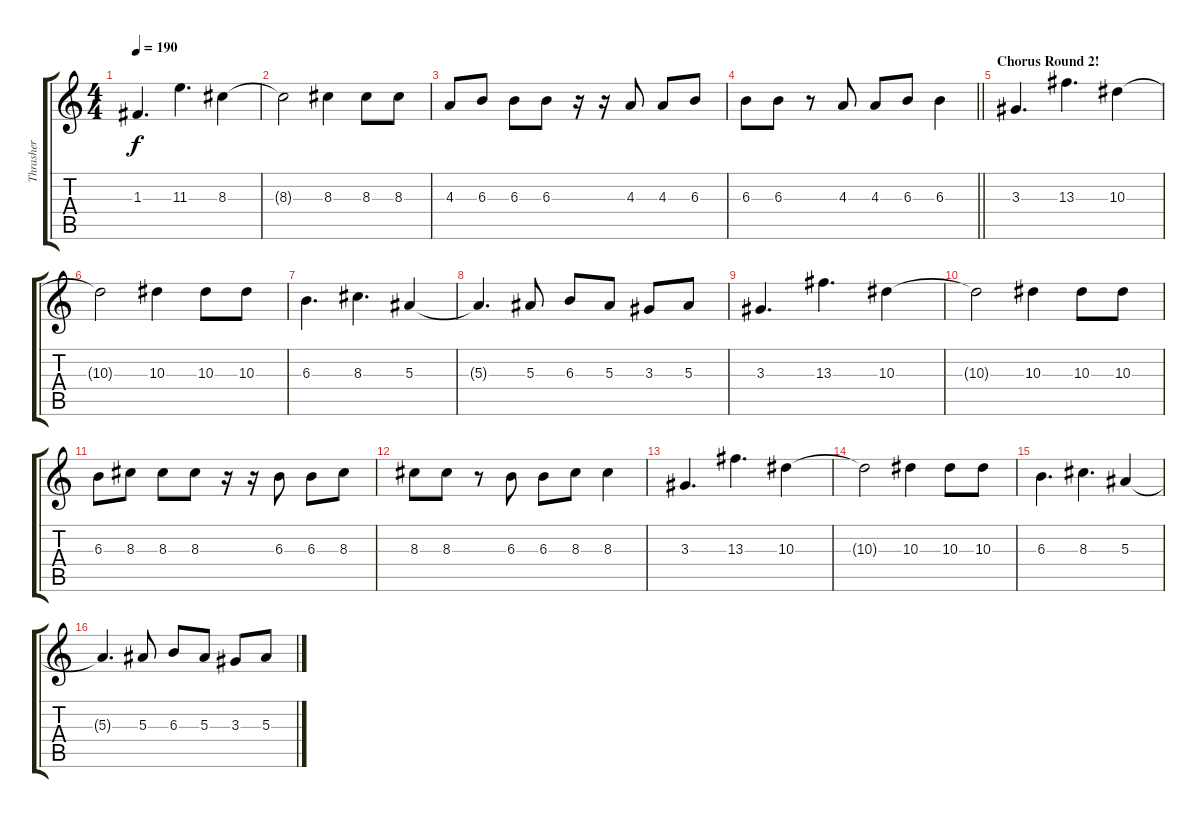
\track ("Thrasher" "Thrasher") {instrument distortionguitar}
\staff {score tabs}
\tuning (D4 A3 F3 C3 G2 C2) {hide}
\ts (4 4)
\tempo 190
\clef g2
\ks c
1.3.4{d dy f} 11.3.4{d} 8.3.4 |
8.3{t}.2 8.3.4 8.3.8 8.3.8 |
4.3.8 6.3.8 6.3.8 6.3.8 r.16 r.16 4.3.8 4.3.8 6.3.8 |
\barLineRight lightlight
6.3.8 6.3.8 r.8 4.3.8 4.3.8 6.3.8 6.3.4 |
\section ("" "Chorus Round 2!")
3.3.4{d volume 11 balance 8} 13.3.4{d} 10.3.4 |
10.3{t}.2 10.3.4 10.3.8 10.3.8 |
6.3.4{d} 8.3.4{d} 5.3.4 |
5.3{t}.4{d} 5.3.8 6.3.8 5.3.8 3.3.8 5.3.8 |
3.3.4{d} 13.3.4{d} 10.3.4 |
10.3{t}.2 10.3.4 10.3.8 10.3.8 |
6.3.8 8.3.8 8.3.8 8.3.8 r.16 r.16 6.3.8 6.3.8 8.3.8 |
8.3.8 8.3.8 r.8 6.3.8 6.3.8 8.3.8 8.3.4 |
3.3.4{d} 13.3.4{d} 10.3.4 |
10.3{t}.2 10.3.4 10.3.8 10.3.8 |
6.3.4{d} 8.3.4{d} 5.3.4 |
5.3{t}.4{d} 5.3.8 6.3.8 5.3.8 3.3.8 5.3.8
